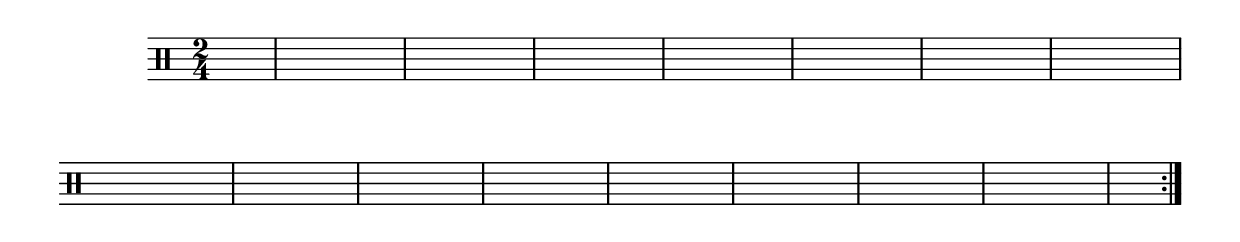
%-*- coding: utf-8 -*-

\version "2.14.2"

%\header {title = "variacoes sobre  carneirinho carneirao - variacao 1"}

\drums {

\override Score.BarNumber #'transparent = ##t
\override Staff.TimeSignature #'style = #'()
\time 2/4 
\partial 8*2

\context DrumVoice = "1" { }
\context DrumVoice = "2" {  }

<<
{
\repeat volta 2 {
\hideNotes
sn4
sn8 sn sn sn
sn8 sn sn sn
sn8 sn sn sn
sn8 sn sn sn

sn8 sn sn sn
sn8 sn sn sn
sn8 sn sn sn
sn8 sn sn sn

sn8 sn sn sn
sn8 sn sn sn
sn8 sn sn sn
sn8 sn sn sn

sn8 sn sn sn
sn8 sn sn sn
sn8 sn sn sn
sn4

}
}

\\
{
\hideNotes
bd4
bd2
bd
bd
bd
bd
bd
bd
bd
bd2
bd
bd
bd
bd
bd
bd
bd4

}
>>
}

